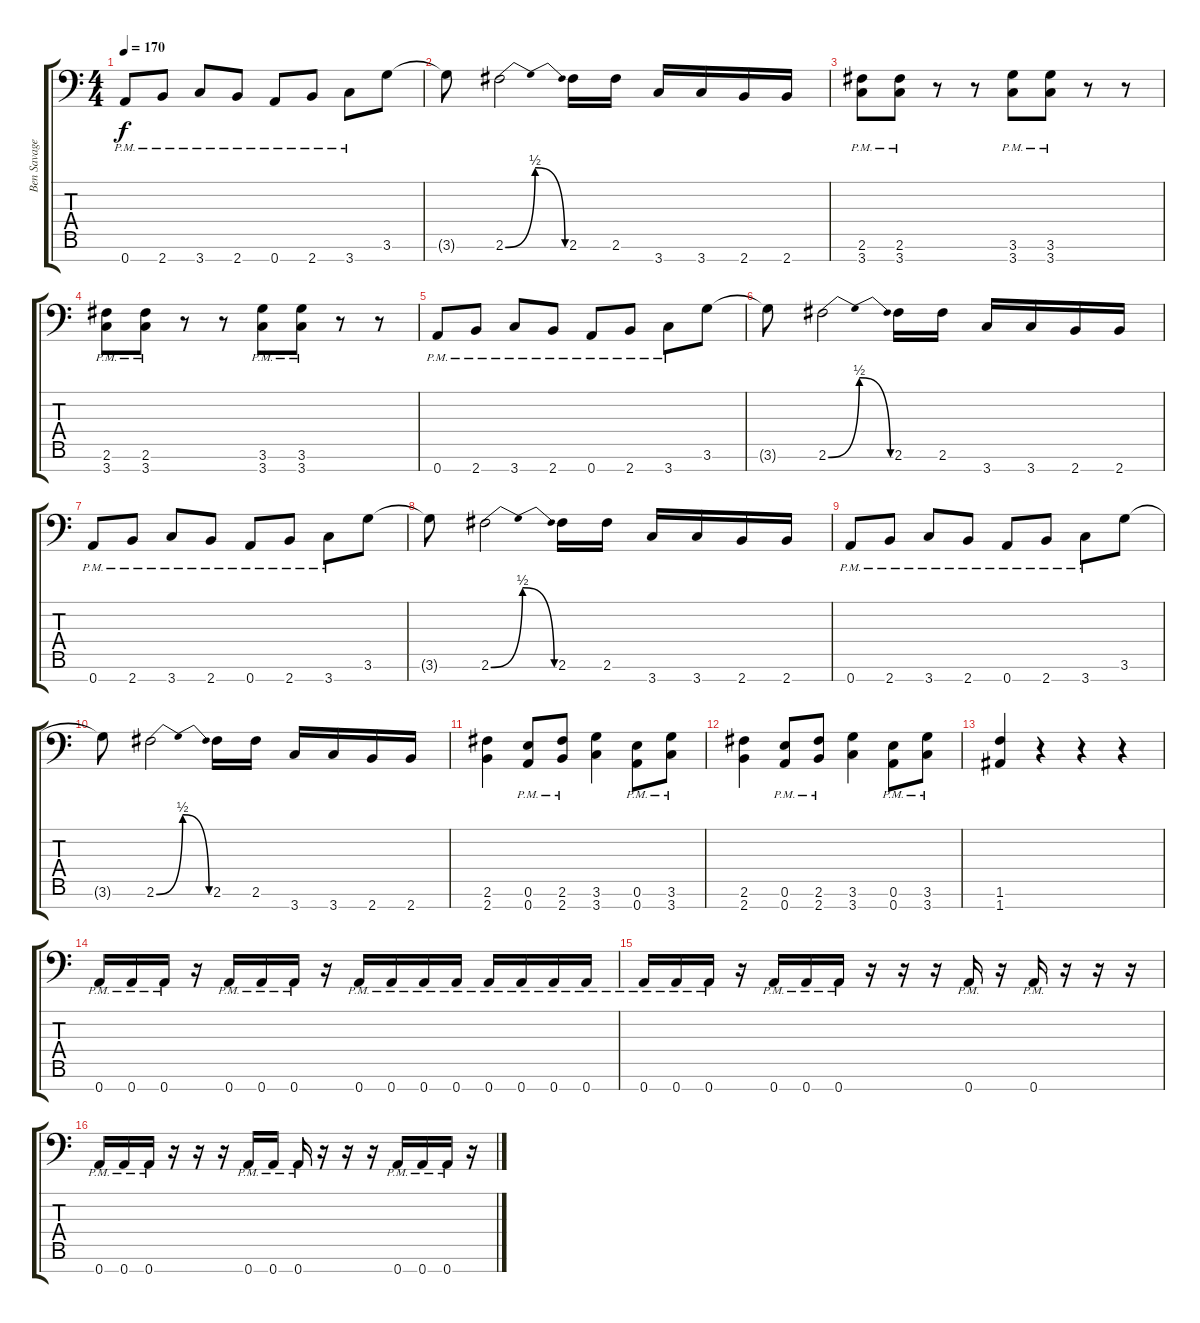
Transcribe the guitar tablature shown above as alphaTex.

\track ("Ben Savage" "Ben Savage") {instrument distortionguitar}
\staff {score tabs}
\tuning (E4 B3 G3 D3 A2 E2 A1) {hide}
\ts (4 4)
\tempo 170
\clef f4
\ks c
0.7{pm}.8{dy f} 2.7{pm}.8 3.7{pm}.8 2.7{pm}.8 0.7{pm}.8 2.7{pm}.8 3.7{pm}.8 3.6.8 |
3.6{t}.8 2.6{be (bendrelease 0 0 15 2 44 2 60 0)}.2 2.6.16 2.6.16 3.7.16 3.7.16 2.7.16 2.7.16 |
(2.6{pm} 3.7{pm}).8 (2.6{pm} 3.7{pm}).8 r.8 r.8 (3.6{pm} 3.7{pm}).8 (3.6{pm} 3.7{pm}).8 r.8 r.8 |
(2.6{pm} 3.7{pm}).8 (2.6{pm} 3.7{pm}).8 r.8 r.8 (3.6{pm} 3.7{pm}).8 (3.6{pm} 3.7{pm}).8 r.8 r.8 |
0.7{pm}.8 2.7{pm}.8 3.7{pm}.8 2.7{pm}.8 0.7{pm}.8 2.7{pm}.8 3.7{pm}.8 3.6.8 |
3.6{t}.8 2.6{be (bendrelease 0 0 15 2 44 2 60 0)}.2 2.6.16 2.6.16 3.7.16 3.7.16 2.7.16 2.7.16 |
0.7{pm}.8 2.7{pm}.8 3.7{pm}.8 2.7{pm}.8 0.7{pm}.8 2.7{pm}.8 3.7{pm}.8 3.6.8 |
3.6{t}.8 2.6{be (bendrelease 0 0 15 2 44 2 60 0)}.2 2.6.16 2.6.16 3.7.16 3.7.16 2.7.16 2.7.16 |
0.7{pm}.8 2.7{pm}.8 3.7{pm}.8 2.7{pm}.8 0.7{pm}.8 2.7{pm}.8 3.7{pm}.8 3.6.8 |
3.6{t}.8 2.6{be (bendrelease 0 0 15 2 44 2 60 0)}.2 2.6.16 2.6.16 3.7.16 3.7.16 2.7.16 2.7.16 |
(2.6 2.7).4 (0.6{pm} 0.7{pm}).8 (2.6{pm} 2.7{pm}).8 (3.6 3.7).4 (0.6{pm} 0.7{pm}).8 (3.6{pm} 3.7{pm}).8 |
(2.6 2.7).4 (0.6{pm} 0.7{pm}).8 (2.6{pm} 2.7{pm}).8 (3.6 3.7).4 (0.6{pm} 0.7{pm}).8 (3.6{pm} 3.7{pm}).8 |
(1.6 1.7).4 r.4 r.4 r.4 |
0.7{pm}.16 0.7{pm}.16 0.7{pm}.16 r.16 0.7{pm}.16 0.7{pm}.16 0.7{pm}.16 r.16 0.7{pm}.16 0.7{pm}.16 0.7{pm}.16 0.7{pm}.16 0.7{pm}.16 0.7{pm}.16 0.7{pm}.16 0.7{pm}.16 |
0.7{pm}.16 0.7{pm}.16 0.7{pm}.16 r.16 0.7{pm}.16 0.7{pm}.16 0.7{pm}.16 r.16 r.16 r.16 0.7{pm}.16 r.16 0.7{pm}.16 r.16 r.16 r.16 |
0.7{pm}.16 0.7{pm}.16 0.7{pm}.16 r.16 r.16 r.16 0.7{pm}.16 0.7{pm}.16 0.7{pm}.16 r.16 r.16 r.16 0.7{pm}.16 0.7{pm}.16 0.7{pm}.16 r.16
